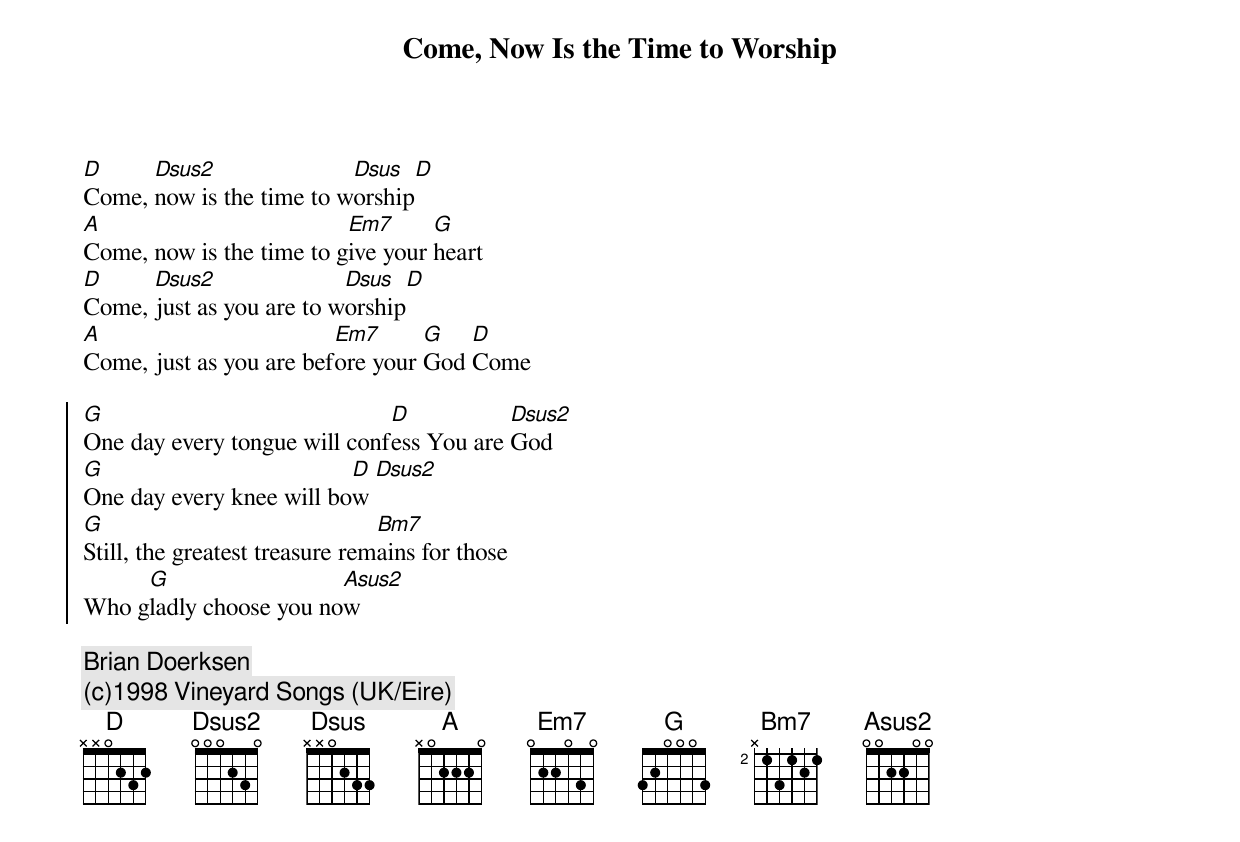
{t:Come, Now Is the Time to Worship}

[D]Come, [Dsus2]now is the time to w[Dsus]orship[D]
[A]Come, now is the time to g[Em7]ive your [G]heart
[D]Come, [Dsus2]just as you are to w[Dsus]orship[D]
[A]Come, just as you are bef[Em7]ore your [G]God [D]Come

{soc}
[G]One day every tongue will conf[D]ess You are [Dsus2]God
[G]One day every knee will bo[D]w [Dsus2]
[G]Still, the greatest treasure rem[Bm7]ains for those
Who g[G]ladly choose you no[Asus2]w
{eoc}

{c:Brian Doerksen}
{c:(c)1998 Vineyard Songs (UK/Eire)}
